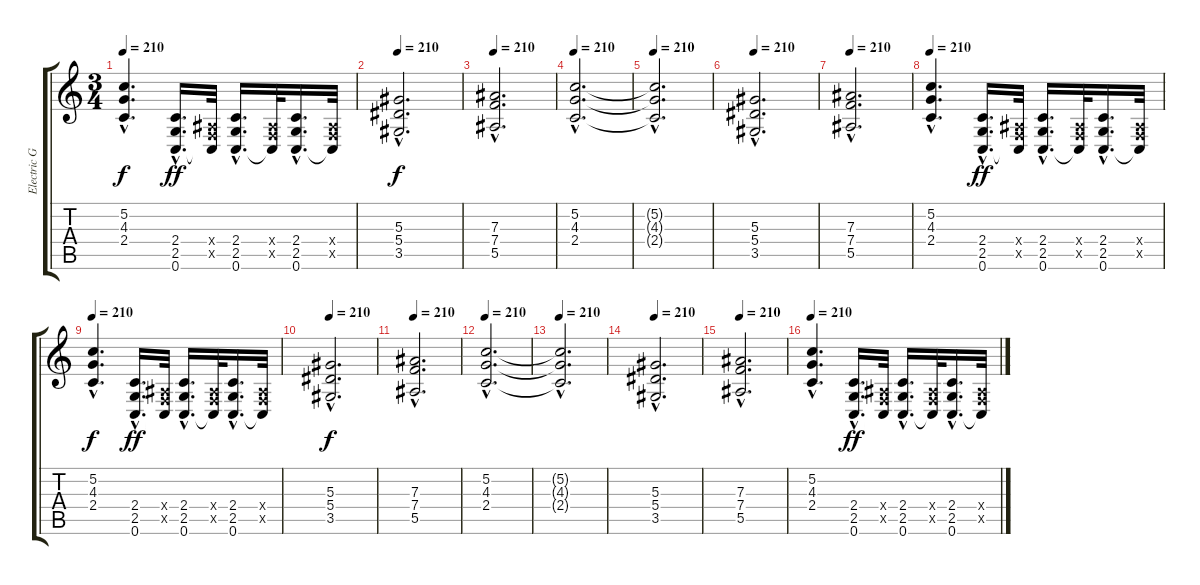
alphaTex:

\track ("Electric Guitar 4" "Electric G") {instrument distortionguitar}
\staff {score tabs}
\tuning (C4 G3 Eb3 Bb2 F2 C2) {hide}
\ts (3 4)
\tempo 210
\clef g2
\ks c
(5.2{hac} 4.3{hac} 2.4{hac}).4{d dy f} (2.4{hac} 2.5{hac} 0.6{hac}).16{d dy ff} (0.4{x} 0.5{x} 0.6{t}).32 (2.4{hac} 2.5{hac} 0.6{hac}).16{d} (0.4{x} 0.5{x} 0.6{t}).32 (2.4{hac} 2.5{hac} 0.6{hac}).16{d} (0.4{x} 0.5{x} 0.6{t}).32 |
\tempo 210
(5.3{hac} 5.4{hac} 3.5{hac}).2{d dy f} |
\tempo 210
(7.3{hac} 7.4{hac} 5.5{hac}).2{d} |
\tempo 210
(5.2{hac} 4.3{hac} 2.4{hac}).2{d} |
\tempo 210
(5.2{hac t} 4.3{hac t} 2.4{hac t}).2{d} |
\tempo 210
(5.3{hac} 5.4{hac} 3.5{hac}).2{d} |
\tempo 210
(7.3{hac} 7.4{hac} 5.5{hac}).2{d} |
\tempo 210
(5.2{hac} 4.3{hac} 2.4{hac}).4{d} (2.4{hac} 2.5{hac} 0.6{hac}).16{d dy ff} (0.4{x} 0.5{x} 0.6{t}).32 (2.4{hac} 2.5{hac} 0.6{hac}).16{d} (0.4{x} 0.5{x} 0.6{t}).32 (2.4{hac} 2.5{hac} 0.6{hac}).16{d} (0.4{x} 0.5{x} 0.6{t}).32 |
\tempo 210
(5.2{hac} 4.3{hac} 2.4{hac}).4{d dy f} (2.4{hac} 2.5{hac} 0.6{hac}).16{d dy ff} (0.4{x} 0.5{x} 0.6{t}).32 (2.4{hac} 2.5{hac} 0.6{hac}).16{d} (0.4{x} 0.5{x} 0.6{t}).32 (2.4{hac} 2.5{hac} 0.6{hac}).16{d} (0.4{x} 0.5{x} 0.6{t}).32 |
\tempo 210
(5.3{hac} 5.4{hac} 3.5{hac}).2{d dy f} |
\tempo 210
(7.3{hac} 7.4{hac} 5.5{hac}).2{d} |
\tempo 210
(5.2{hac} 4.3{hac} 2.4{hac}).2{d} |
\tempo 210
(5.2{hac t} 4.3{hac t} 2.4{hac t}).2{d} |
\tempo 210
(5.3{hac} 5.4{hac} 3.5{hac}).2{d} |
\tempo 210
(7.3{hac} 7.4{hac} 5.5{hac}).2{d} |
\tempo 210
(5.2{hac} 4.3{hac} 2.4{hac}).4{d} (2.4{hac} 2.5{hac} 0.6{hac}).16{d dy ff} (0.4{x} 0.5{x} 0.6{t}).32 (2.4{hac} 2.5{hac} 0.6{hac}).16{d} (0.4{x} 0.5{x} 0.6{t}).32 (2.4{hac} 2.5{hac} 0.6{hac}).16{d} (0.4{x} 0.5{x} 0.6{t}).32
